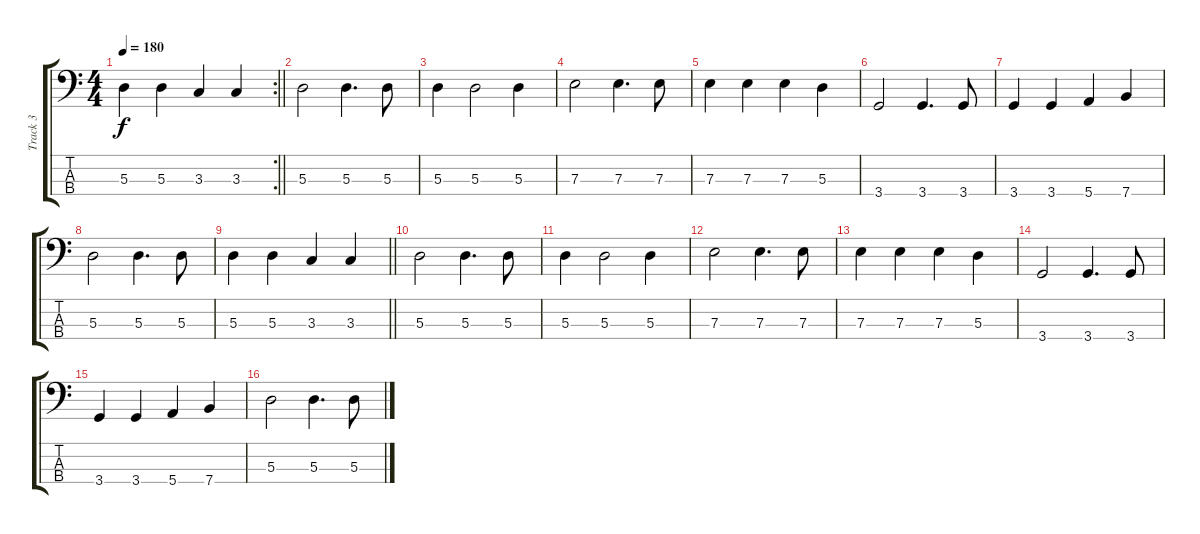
\track ("Track 3" "Track 3") {instrument electricbasspick}
\staff {score tabs}
\tuning (G2 D2 A1 E1) {hide}
\rc 2
\ts (4 4)
\tempo 180
\clef f4
\barLineRight lightlight
\ks c
5.3.4{dy f} 5.3.4 3.3.4 3.3.4 |
5.3.2 5.3.4{d} 5.3.8 |
5.3.4 5.3.2 5.3.4 |
7.3.2 7.3.4{d} 7.3.8 |
7.3.4 7.3.4 7.3.4 5.3.4 |
3.4.2 3.4.4{d} 3.4.8 |
3.4.4 3.4.4 5.4.4 7.4.4 |
5.3.2 5.3.4{d} 5.3.8 |
\barLineRight lightlight
5.3.4 5.3.4 3.3.4 3.3.4 |
5.3.2 5.3.4{d} 5.3.8 |
5.3.4 5.3.2 5.3.4 |
7.3.2 7.3.4{d} 7.3.8 |
7.3.4 7.3.4 7.3.4 5.3.4 |
3.4.2 3.4.4{d} 3.4.8 |
3.4.4 3.4.4 5.4.4 7.4.4 |
5.3.2 5.3.4{d} 5.3.8
